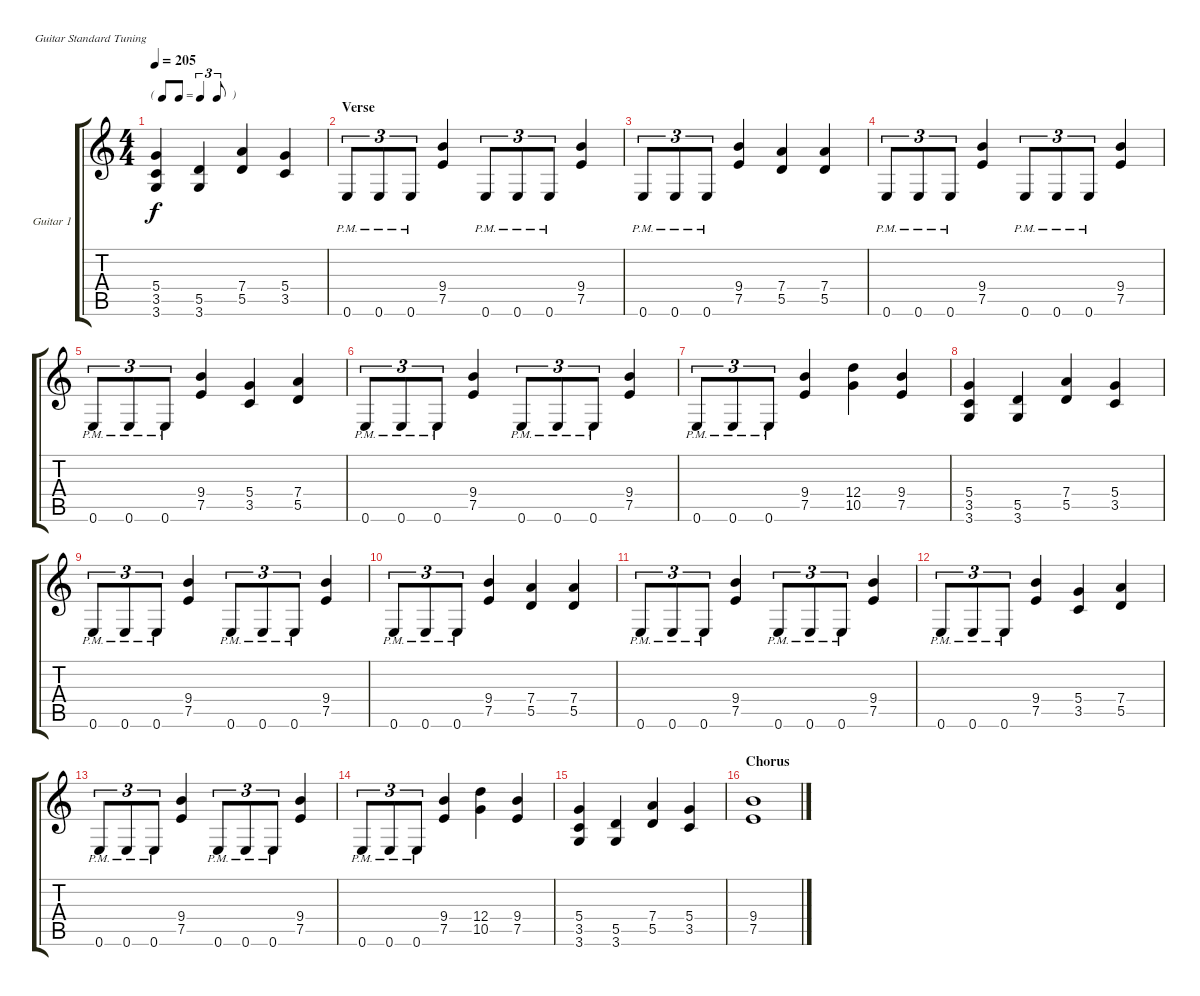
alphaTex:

\bracketExtendMode groupsimilarinstruments
\firstSystemTrackNameOrientation horizontal
\otherSystemsTrackNameOrientation horizontal
\track ("Guitar 1" "Guitar 1") {instrument overdrivenguitar}
\staff {score tabs}
\tuning (E4 B3 G3 D3 A2 E2)
\ts (4 4)
\tf triplet8th
\tempo 205
\clef g2
\ks c
(5.4 3.5 3.6).4{dy f} (5.5 3.6).4 (7.4 5.5).4 (5.4 3.5).4 |
\section ("" "Verse")
0.6{pm}.8{tu (3 2)} 0.6{pm}.8{tu (3 2)} 0.6{pm}.8{tu (3 2)} (9.4 7.5).4 0.6{pm}.8{tu (3 2)} 0.6{pm}.8{tu (3 2)} 0.6{pm}.8{tu (3 2)} (9.4 7.5).4 |
0.6{pm}.8{tu (3 2)} 0.6{pm}.8{tu (3 2)} 0.6{pm}.8{tu (3 2)} (9.4 7.5).4 (7.4 5.5).4 (7.4 5.5).4 |
0.6{pm}.8{tu (3 2)} 0.6{pm}.8{tu (3 2)} 0.6{pm}.8{tu (3 2)} (9.4 7.5).4 0.6{pm}.8{tu (3 2)} 0.6{pm}.8{tu (3 2)} 0.6{pm}.8{tu (3 2)} (9.4 7.5).4 |
0.6{pm}.8{tu (3 2)} 0.6{pm}.8{tu (3 2)} 0.6{pm}.8{tu (3 2)} (9.4 7.5).4 (5.4 3.5).4 (7.4 5.5).4 |
0.6{pm}.8{tu (3 2)} 0.6{pm}.8{tu (3 2)} 0.6{pm}.8{tu (3 2)} (9.4 7.5).4 0.6{pm}.8{tu (3 2)} 0.6{pm}.8{tu (3 2)} 0.6{pm}.8{tu (3 2)} (9.4 7.5).4 |
0.6{pm}.8{tu (3 2)} 0.6{pm}.8{tu (3 2)} 0.6{pm}.8{tu (3 2)} (9.4 7.5).4 (12.4 10.5).4 (9.4 7.5).4 |
(5.4 3.5 3.6).4 (5.5 3.6).4 (7.4 5.5).4 (5.4 3.5).4 |
0.6{pm}.8{tu (3 2)} 0.6{pm}.8{tu (3 2)} 0.6{pm}.8{tu (3 2)} (9.4 7.5).4 0.6{pm}.8{tu (3 2)} 0.6{pm}.8{tu (3 2)} 0.6{pm}.8{tu (3 2)} (9.4 7.5).4 |
0.6{pm}.8{tu (3 2)} 0.6{pm}.8{tu (3 2)} 0.6{pm}.8{tu (3 2)} (9.4 7.5).4 (7.4 5.5).4 (7.4 5.5).4 |
0.6{pm}.8{tu (3 2)} 0.6{pm}.8{tu (3 2)} 0.6{pm}.8{tu (3 2)} (9.4 7.5).4 0.6{pm}.8{tu (3 2)} 0.6{pm}.8{tu (3 2)} 0.6{pm}.8{tu (3 2)} (9.4 7.5).4 |
0.6{pm}.8{tu (3 2)} 0.6{pm}.8{tu (3 2)} 0.6{pm}.8{tu (3 2)} (9.4 7.5).4 (5.4 3.5).4 (7.4 5.5).4 |
0.6{pm}.8{tu (3 2)} 0.6{pm}.8{tu (3 2)} 0.6{pm}.8{tu (3 2)} (9.4 7.5).4 0.6{pm}.8{tu (3 2)} 0.6{pm}.8{tu (3 2)} 0.6{pm}.8{tu (3 2)} (9.4 7.5).4 |
0.6{pm}.8{tu (3 2)} 0.6{pm}.8{tu (3 2)} 0.6{pm}.8{tu (3 2)} (9.4 7.5).4 (12.4 10.5).4 (9.4 7.5).4 |
(5.4 3.5 3.6).4 (5.5 3.6).4 (7.4 5.5).4 (5.4 3.5).4 |
\section ("" "Chorus")
(9.4 7.5).1
